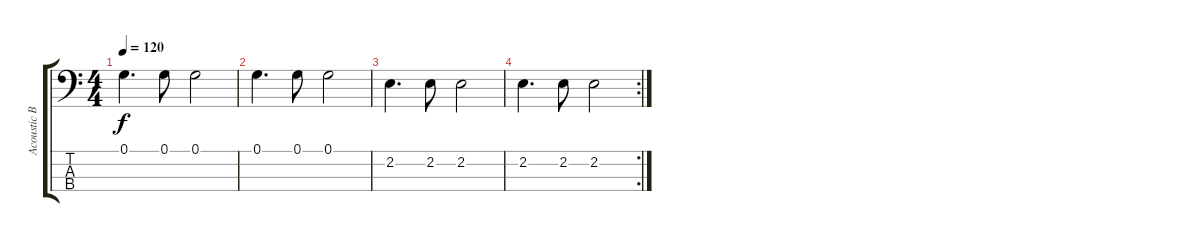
\track ("Acoustic Bass" "Acoustic B") {instrument acousticbass}
\staff {score tabs}
\tuning (G2 D2 A1 E1) {hide}
\ts (4 4)
\tempo 120
\clef f4
\ks c
0.1.4{d dy f instrument acousticbass} 0.1.8 0.1.2 |
0.1.4{d} 0.1.8 0.1.2 |
2.2.4{d} 2.2.8 2.2.2 |
\rc 2
2.2.4{d} 2.2.8 2.2.2
